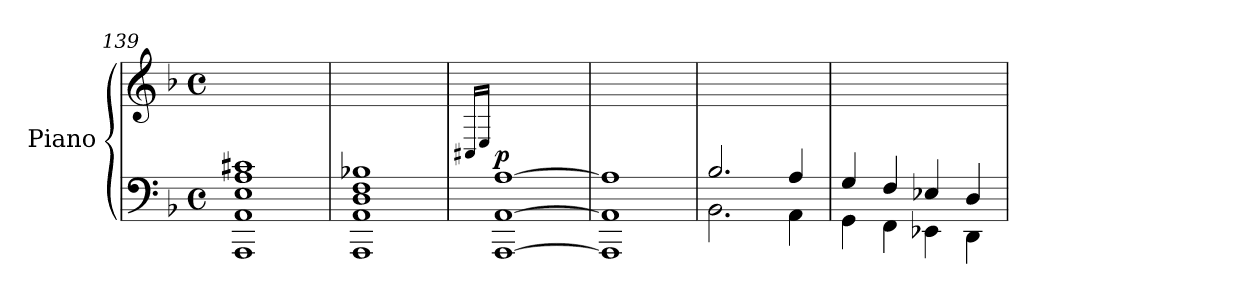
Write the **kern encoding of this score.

**kern	**kern	**dynam
*part1	*part1	*part1
*staff2	*staff1	*staff1/2
*I"Piano	*	*
*I'Pno	*	*
*clefF4	*clefG2	*
*k[b-]	*k[b-]	*
*M4/4	*M4/4	*
*met(c)	*met(c)	*
=139	=139	=139
*^	*	*
*	*^	*	*
1E 1A 1c#X	1ryy	1AAA 1AA	1ryy	.
=140	=140	=140	=140	=140
1D 1F 1B-X	1ryy	1AAA 1AA	1ryy	.
=141	=141	=141	=141	=141
.	.	.	16qC#X/LL	.
.	.	.	16qE/JJ	.
!	!	!	!	!LO:DY:b
[1A	1ryy	[1AAA [1AA	1ryy	p
=142	=142	=142	=142	=142
1A]	1ryy	1AAA] 1AA]	1ryy	.
=143	=143	=143	=143	=143
!	!	!	!	!LO:DY:a=2
!	!	!	!	!LO:DY:n=1:b
2.B-/	1ryy	2.BB-\	1ryy	sf other-dynamics
4A/	.	4AA\	.	.
=144	=144	=144	=144	=144
4G/	1ryy	4GG\	1ryy	.
4F/	.	4FF\	.	.
4E-X/	.	4EE-X\	.	.
4D/	.	4DD\	.	.
*v	*v	*v	*	*
=	=	=
*-	*-	*-
